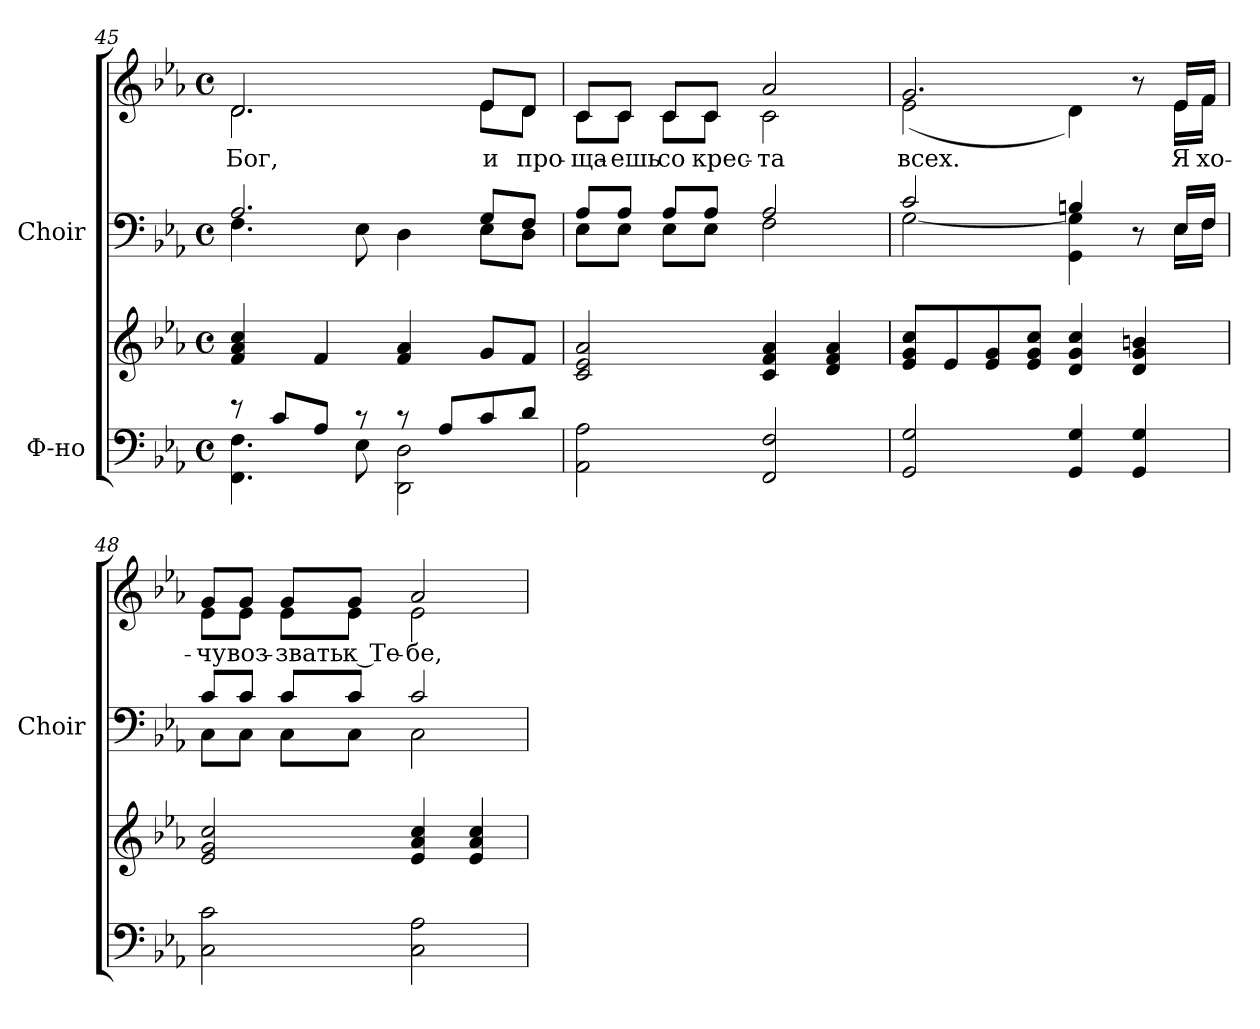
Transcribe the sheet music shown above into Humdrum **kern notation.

**kern	**kern	**kern	**kern	**text
*part2	*part2	*part1	*part1	*part1
*staff4	*staff3	*staff2	*staff1	*staff1
*I"Ф-но	*	*I"Choir	*	*
*	*	*I'Choir	*	*
*clefF4	*clefG2	*clefF4	*clefG2	*
*k[b-e-a-]	*k[b-e-a-]	*k[b-e-a-]	*k[b-e-a-]	*
*E-:	*E-:	*E-:	*E-:	*
*M4/4	*M4/4	*M4/4	*M4/4	*
*met(c)	*met(c)	*met(c)	*met(c)	*
=45	=45	=45	=45	=45
*^	*	*^	*	*
!	!	!	!	!	!	!LO:LY:b:color=#000000
*	*	*	*	*	*^	*
8r	4.FFi\ 4.Fi	4fi/ 4a-i 4cci	2.A-i/	4.Fi\	2.di/	2.di\	Бог,
8ci/L	.	.	.	.	.	.	.
8A-i/J	.	4fi/	.	.	.	.	.
8r	8E-i\	.	.	8E-i\	.	.	.
8r	2DDi\ 2Di	4fi/ 4a-i	.	4Di\	.	.	.
8A-i/L	.	.	.	.	.	.	.
!	!	!	!	!	!	!	!LO:LY:b:color=#000000
8ci/	.	8gi/L	8Gi/L	8E-i\L	8e-i/L	8e-i\L	и
!	!	!	!	!	!	!	!LO:LY:b:color=#000000
8di/J	.	8fi/J	8Fi/J	8Di\J	8di/J	8di\J	про-
*v	*v	*	*	*	*	*	*
!!LO:PB:g=z	!!
=46	=46	=46	=46	=46	=46	=46
!	!	!	!	!	!	!LO:LY:b:color=#000000
2AA-i\ 2A-i	2ci/ 2e-i 2a-i	8A-i/L	8E-i\L	8ci/L	8ci\L	-ща-
!	!	!	!	!	!	!LO:LY:b:color=#000000
.	.	8A-i/J	8E-i\J	8ci/J	8ci\J	-ешь
!	!	!	!	!	!	!LO:LY:b:color=#000000
.	.	8A-i/L	8E-i\L	8ci/L	8ci\L	со
!	!	!	!	!	!	!LO:LY:b:color=#000000
.	.	8A-i/J	8E-i\J	8ci/J	8ci\J	крес-
!	!	!	!	!	!	!LO:LY:b:color=#000000
2FFi/ 2Fi	4ci/ 4fi 4a-i	2A-i/	2Fi\	2a-i/	2ci\	-та
.	4di/ 4fi 4a-i	.	.	.	.	.
=47	=47	=47	=47	=47	=47	=47
!	!	!	!	!	!	!LO:LY:b:color=#000000
2GGi/ 2Gi	8e-i/ 8gi 8cciL	2ci/	[<2Gi\	2.gi/	(2e-i\	всех.
.	8e-i/	.	.	.	.	.
.	8e-i/ 8gi	.	.	.	.	.
.	8e-i/ 8gi 8cciJ	.	.	.	.	.
4GGi/ 4Gi	4di/ 4gi 4cci	4Bni/	4GGi\ 4Gi]	.	4di\)	.
4GGi/ 4Gi	4di/ 4gi 4bni	8r	8ryy	8r	8ryy	.
!	!	!	!	!	!	!LO:LY:b:color=#000000
.	.	16E-i/LL	16E-i\LL	16e-i/LL	16e-i\LL	Я
!	!	!	!	!	!	!LO:LY:b:color=#000000
.	.	16Fi/JJ	16Fi\JJ	16fi/JJ	16fi\JJ	хо-
=48	=48	=48	=48	=48	=48	=48
!	!	!	!	!	!	!LO:LY:b:color=#000000
2Ci\ 2ci	2e-i/ 2gi 2cci	8ci/L	8Ci\L	8gi/L	8e-i\L	-чу
!	!	!	!	!	!	!LO:LY:b:color=#000000
.	.	8ci/J	8Ci\J	8gi/J	8e-i\J	воз-
!	!	!	!	!	!	!LO:LY:b:color=#000000
.	.	8ci/L	8Ci\L	8gi/L	8e-i\L	-звать
!	!	!	!	!	!	!LO:LY:b:color=#000000
.	.	8ci/J	8Ci\J	8gi/J	8e-i\J	к Те-
!	!	!	!	!	!	!LO:LY:b:color=#000000
2Ci\ 2A-i	4e-i/ 4a-i 4cci	2ci/	2Ci\	2a-i/	2e-i\	-бе,
.	4e-i/ 4a-i 4cci	.	.	.	.	.
*	*	*v	*v	*	*	*
*	*	*	*v	*v	*
=	=	=	=	=
*-	*-	*-	*-	*-
